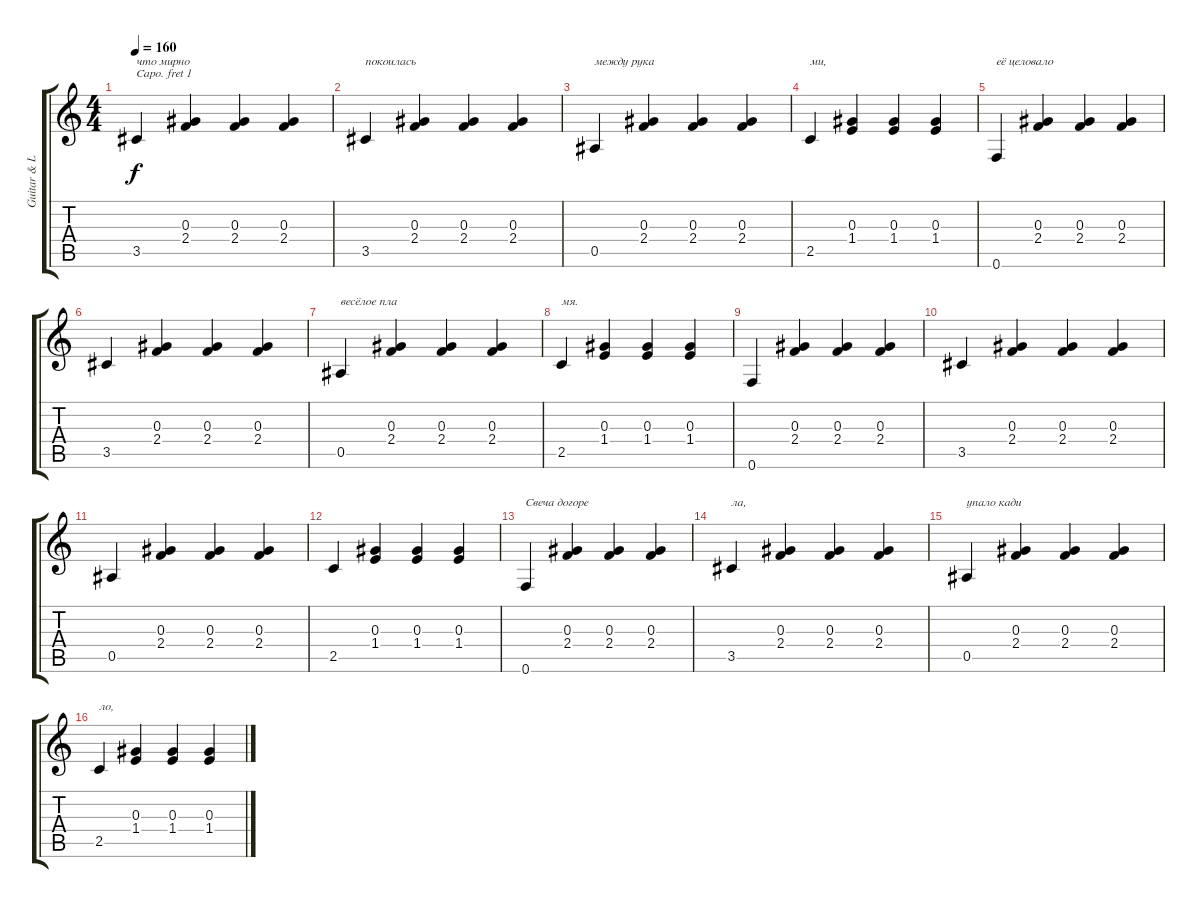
\track ("Guitar & Lyrics" "Guitar & L") {instrument acousticguitarsteel}
\staff {score tabs}
\capo 1
\tuning (E4 B3 G3 D3 A2 E2) {hide}
\ts (4 4)
\tempo 160
\clef g2
\ks c
3.5.4{txt "что мирно" dy f} (0.3 2.4).4 (0.3 2.4).4 (0.3 2.4).4 |
3.5.4{txt "покоилась"} (0.3 2.4).4 (0.3 2.4).4 (0.3 2.4).4 |
0.5.4{txt "между рука"} (0.3 2.4).4 (0.3 2.4).4 (0.3 2.4).4 |
2.5.4{txt "ми,"} (0.3 1.4).4 (0.3 1.4).4 (0.3 1.4).4 |
0.6.4{txt "её целовало"} (0.3 2.4).4 (0.3 2.4).4 (0.3 2.4).4 |
3.5.4 (0.3 2.4).4 (0.3 2.4).4 (0.3 2.4).4 |
0.5.4{txt "весёлое пла"} (0.3 2.4).4 (0.3 2.4).4 (0.3 2.4).4 |
2.5.4{txt "мя."} (0.3 1.4).4 (0.3 1.4).4 (0.3 1.4).4 |
0.6.4 (0.3 2.4).4 (0.3 2.4).4 (0.3 2.4).4 |
3.5.4 (0.3 2.4).4 (0.3 2.4).4 (0.3 2.4).4 |
0.5.4 (0.3 2.4).4 (0.3 2.4).4 (0.3 2.4).4 |
2.5.4 (0.3 1.4).4 (0.3 1.4).4 (0.3 1.4).4 |
0.6.4{txt "Свеча догоре"} (0.3 2.4).4 (0.3 2.4).4 (0.3 2.4).4 |
3.5.4{txt "ла,"} (0.3 2.4).4 (0.3 2.4).4 (0.3 2.4).4 |
0.5.4{txt "упало кади"} (0.3 2.4).4 (0.3 2.4).4 (0.3 2.4).4 |
2.5.4{txt "ло,"} (0.3 1.4).4 (0.3 1.4).4 (0.3 1.4).4
